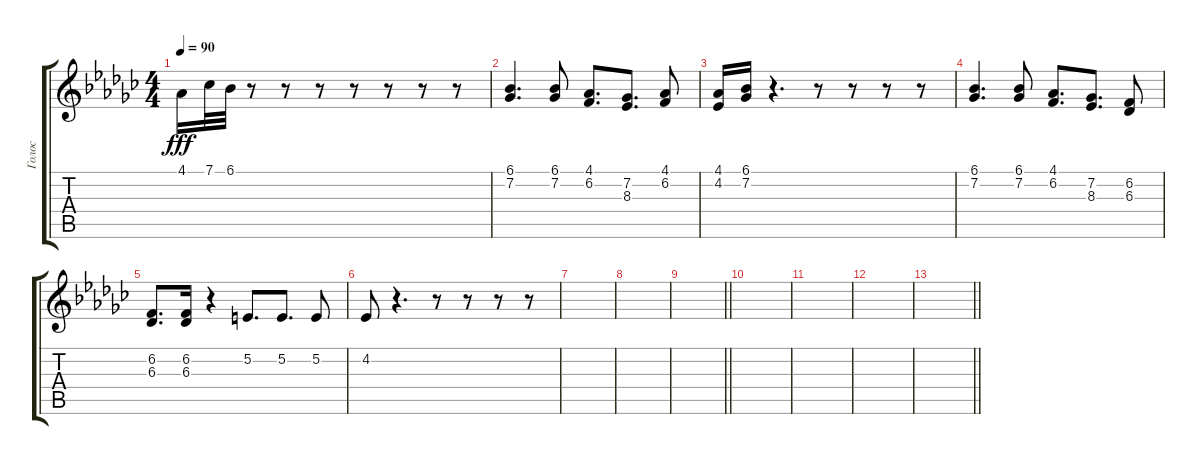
\track ("Голос" "Голос") {instrument fx7echoes}
\staff {score tabs}
\tuning (E4 B3 G3 D3 A2 E2) {hide}
\ts (4 4)
\tempo 90
\clef g2
\ks ebminor
4.1.16{dy fff} 7.1.32 6.1.32 r.8 r.8 r.8 r.8 r.8 r.8 r.8 |
(6.1 7.2).4{d} (6.1 7.2).8 (4.1 6.2).8{d} (7.2 8.3).8{d} (4.1 6.2).8 |
(4.1 4.2).16 (6.1 7.2).16 r.4{d} r.8 r.8 r.8 r.8 |
(6.1 7.2).4{d} (6.1 7.2).8 (4.1 6.2).8{d} (7.2 8.3).8{d} (6.2 6.3).8 |
(6.2 6.3).8{d} (6.2 6.3).16 r.4 5.2.8{d} 5.2.8{d} 5.2.8 |
4.2.8 r.4{d} r.8 r.8 r.8 r.8 |
|
|
\barLineRight lightlight
|
|
|
|
\barLineRight lightlight
